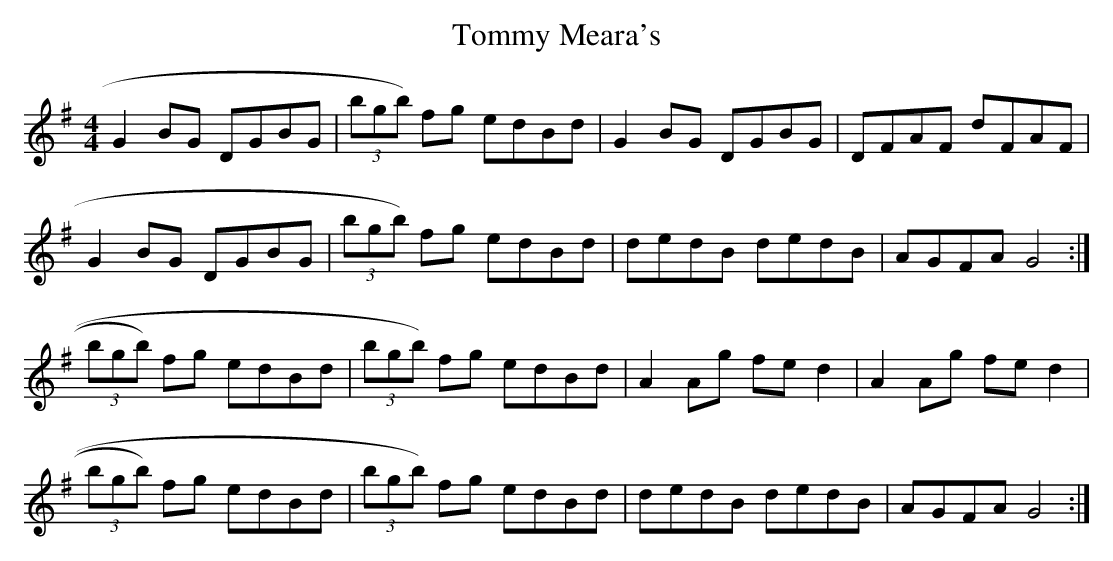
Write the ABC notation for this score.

X:1
T:Tommy Meara's
M:4/4
K:G
G2BG DGBG| (3bgb) fg edBd|G2BG DGBG|DFAF dFAF|!
G2BG DGBG| (3bgb) fg edBd| dedB dedB |AGFA G4:|!
(3bgb) fg edBd| (3bgb) fg edBd| A2Ag fed2| A2Ag fed2|!
(3bgb) fg edBd| (3bgb) fg edBd| dedB dedB |AGFA G4:|
